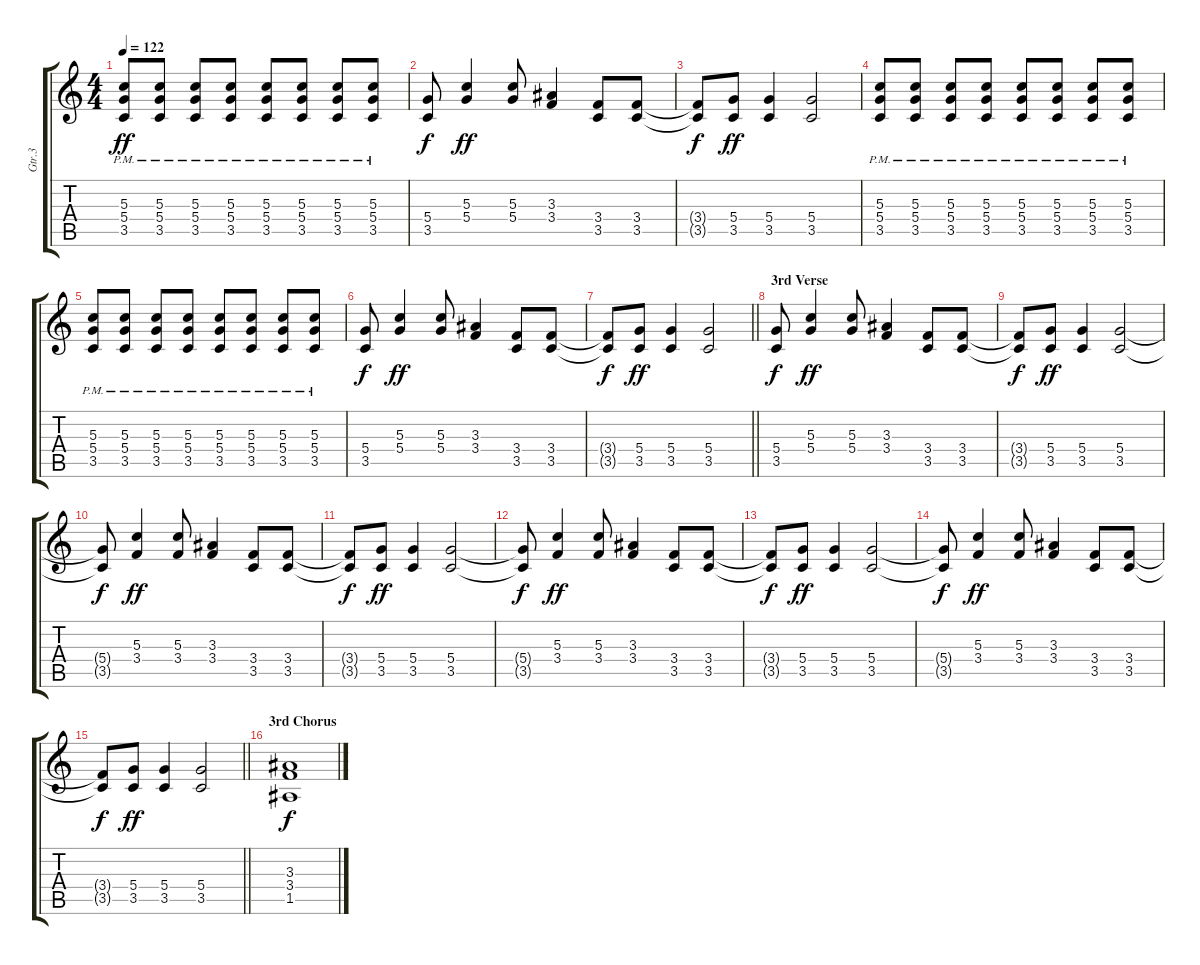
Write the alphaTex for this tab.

\track ("Gtr.3" "Gtr.3") {instrument distortionguitar}
\staff {score tabs}
\tuning (E4 B3 G3 D3 A2 E2) {hide}
\ts (4 4)
\tempo 122
\clef g2
\ks c
(5.3{pm} 5.4{pm} 3.5{pm}).8{dy ff} (5.3{pm} 5.4{pm} 3.5{pm}).8 (5.3{pm} 5.4{pm} 3.5{pm}).8 (5.3{pm} 5.4{pm} 3.5{pm}).8 (5.3{pm} 5.4{pm} 3.5{pm}).8 (5.3{pm} 5.4{pm} 3.5{pm}).8 (5.3{pm} 5.4{pm} 3.5{pm}).8 (5.3{pm} 5.4{pm} 3.5{pm}).8 |
(5.4 3.5).8{dy f} (5.3 5.4).4{dy ff} (5.3 5.4).8 (3.3 3.4).4 (3.4 3.5).8 (3.4 3.5).8 |
(3.4{t} 3.5{t}).8{dy f} (5.4 3.5).8{dy ff} (5.4 3.5).4 (5.4 3.5).2 |
(5.3{pm} 5.4{pm} 3.5{pm}).8 (5.3{pm} 5.4{pm} 3.5{pm}).8 (5.3{pm} 5.4{pm} 3.5{pm}).8 (5.3{pm} 5.4{pm} 3.5{pm}).8 (5.3{pm} 5.4{pm} 3.5{pm}).8 (5.3{pm} 5.4{pm} 3.5{pm}).8 (5.3{pm} 5.4{pm} 3.5{pm}).8 (5.3{pm} 5.4{pm} 3.5{pm}).8 |
(5.3{pm} 5.4{pm} 3.5{pm}).8 (5.3{pm} 5.4{pm} 3.5{pm}).8 (5.3{pm} 5.4{pm} 3.5{pm}).8 (5.3{pm} 5.4{pm} 3.5{pm}).8 (5.3{pm} 5.4{pm} 3.5{pm}).8 (5.3{pm} 5.4{pm} 3.5{pm}).8 (5.3{pm} 5.4{pm} 3.5{pm}).8 (5.3{pm} 5.4{pm} 3.5{pm}).8 |
(5.4 3.5).8{dy f} (5.3 5.4).4{dy ff} (5.3 5.4).8 (3.3 3.4).4 (3.4 3.5).8 (3.4 3.5).8 |
\barLineRight lightlight
(3.4{t} 3.5{t}).8{dy f} (5.4 3.5).8{dy ff} (5.4 3.5).4 (5.4 3.5).2 |
\section ("" "3rd Verse")
(5.4 3.5).8{dy f} (5.3 5.4).4{dy ff} (5.3 5.4).8 (3.3 3.4).4 (3.4 3.5).8 (3.4 3.5).8 |
(3.4{t} 3.5{t}).8{dy f} (5.4 3.5).8{dy ff} (5.4 3.5).4 (5.4 3.5).2 |
(5.4{t} 3.5{t}).8{dy f} (5.3 3.4).4{dy ff} (5.3 3.4).8 (3.3 3.4).4 (3.4 3.5).8 (3.4 3.5).8 |
(3.4{t} 3.5{t}).8{dy f} (5.4 3.5).8{dy ff} (5.4 3.5).4 (5.4 3.5).2 |
(5.4{t} 3.5{t}).8{dy f} (5.3 3.4).4{dy ff} (5.3 3.4).8 (3.3 3.4).4 (3.4 3.5).8 (3.4 3.5).8 |
(3.4{t} 3.5{t}).8{dy f} (5.4 3.5).8{dy ff} (5.4 3.5).4 (5.4 3.5).2 |
(5.4{t} 3.5{t}).8{dy f} (5.3 3.4).4{dy ff} (5.3 3.4).8 (3.3 3.4).4 (3.4 3.5).8 (3.4 3.5).8 |
\barLineRight lightlight
(3.4{t} 3.5{t}).8{dy f} (5.4 3.5).8{dy ff} (5.4 3.5).4 (5.4 3.5).2 |
\section ("" "3rd Chorus")
(3.3 3.4 1.5).1{dy f}
